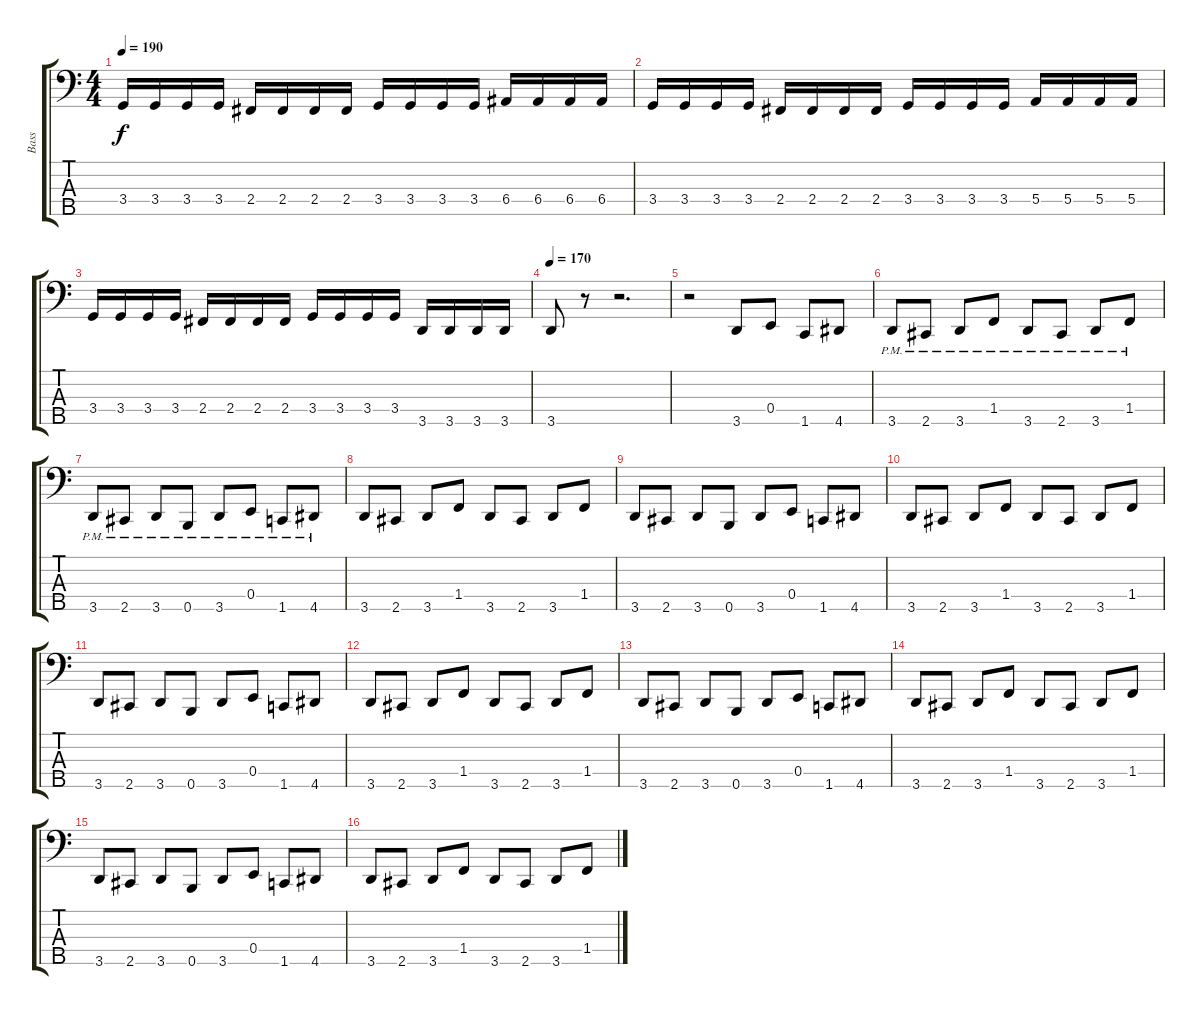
\track ("Bass" "Bass") {instrument electricbassfinger}
\staff {score tabs}
\tuning (G2 D2 A1 E1 B0) {hide}
\ts (4 4)
\tempo 190
\clef f4
\ks c
3.4.16{dy f} 3.4.16 3.4.16 3.4.16 2.4.16 2.4.16 2.4.16 2.4.16 3.4.16 3.4.16 3.4.16 3.4.16 6.4.16 6.4.16 6.4.16 6.4.16 |
3.4.16 3.4.16 3.4.16 3.4.16 2.4.16 2.4.16 2.4.16 2.4.16 3.4.16 3.4.16 3.4.16 3.4.16 5.4.16 5.4.16 5.4.16 5.4.16 |
3.4.16 3.4.16 3.4.16 3.4.16 2.4.16 2.4.16 2.4.16 2.4.16 3.4.16 3.4.16 3.4.16 3.4.16 3.5.16 3.5.16 3.5.16 3.5.16 |
\tempo 170
3.5.8 r.8 r.2{d} |
r.2 3.5.8 0.4.8 1.5.8 4.5.8 |
3.5{pm}.8 2.5{pm}.8 3.5{pm}.8 1.4{pm}.8 3.5{pm}.8 2.5{pm}.8 3.5{pm}.8 1.4{pm}.8 |
3.5{pm}.8 2.5{pm}.8 3.5{pm}.8 0.5{pm}.8 3.5{pm}.8 0.4{pm}.8 1.5{pm}.8 4.5{pm}.8 |
3.5.8 2.5.8 3.5.8 1.4.8 3.5.8 2.5.8 3.5.8 1.4.8 |
3.5.8 2.5.8 3.5.8 0.5.8 3.5.8 0.4.8 1.5.8 4.5.8 |
3.5.8 2.5.8 3.5.8 1.4.8 3.5.8 2.5.8 3.5.8 1.4.8 |
3.5.8 2.5.8 3.5.8 0.5.8 3.5.8 0.4.8 1.5.8 4.5.8 |
3.5.8 2.5.8 3.5.8 1.4.8 3.5.8 2.5.8 3.5.8 1.4.8 |
3.5.8 2.5.8 3.5.8 0.5.8 3.5.8 0.4.8 1.5.8 4.5.8 |
3.5.8 2.5.8 3.5.8 1.4.8 3.5.8 2.5.8 3.5.8 1.4.8 |
3.5.8 2.5.8 3.5.8 0.5.8 3.5.8 0.4.8 1.5.8 4.5.8 |
3.5.8 2.5.8 3.5.8 1.4.8 3.5.8 2.5.8 3.5.8 1.4.8
